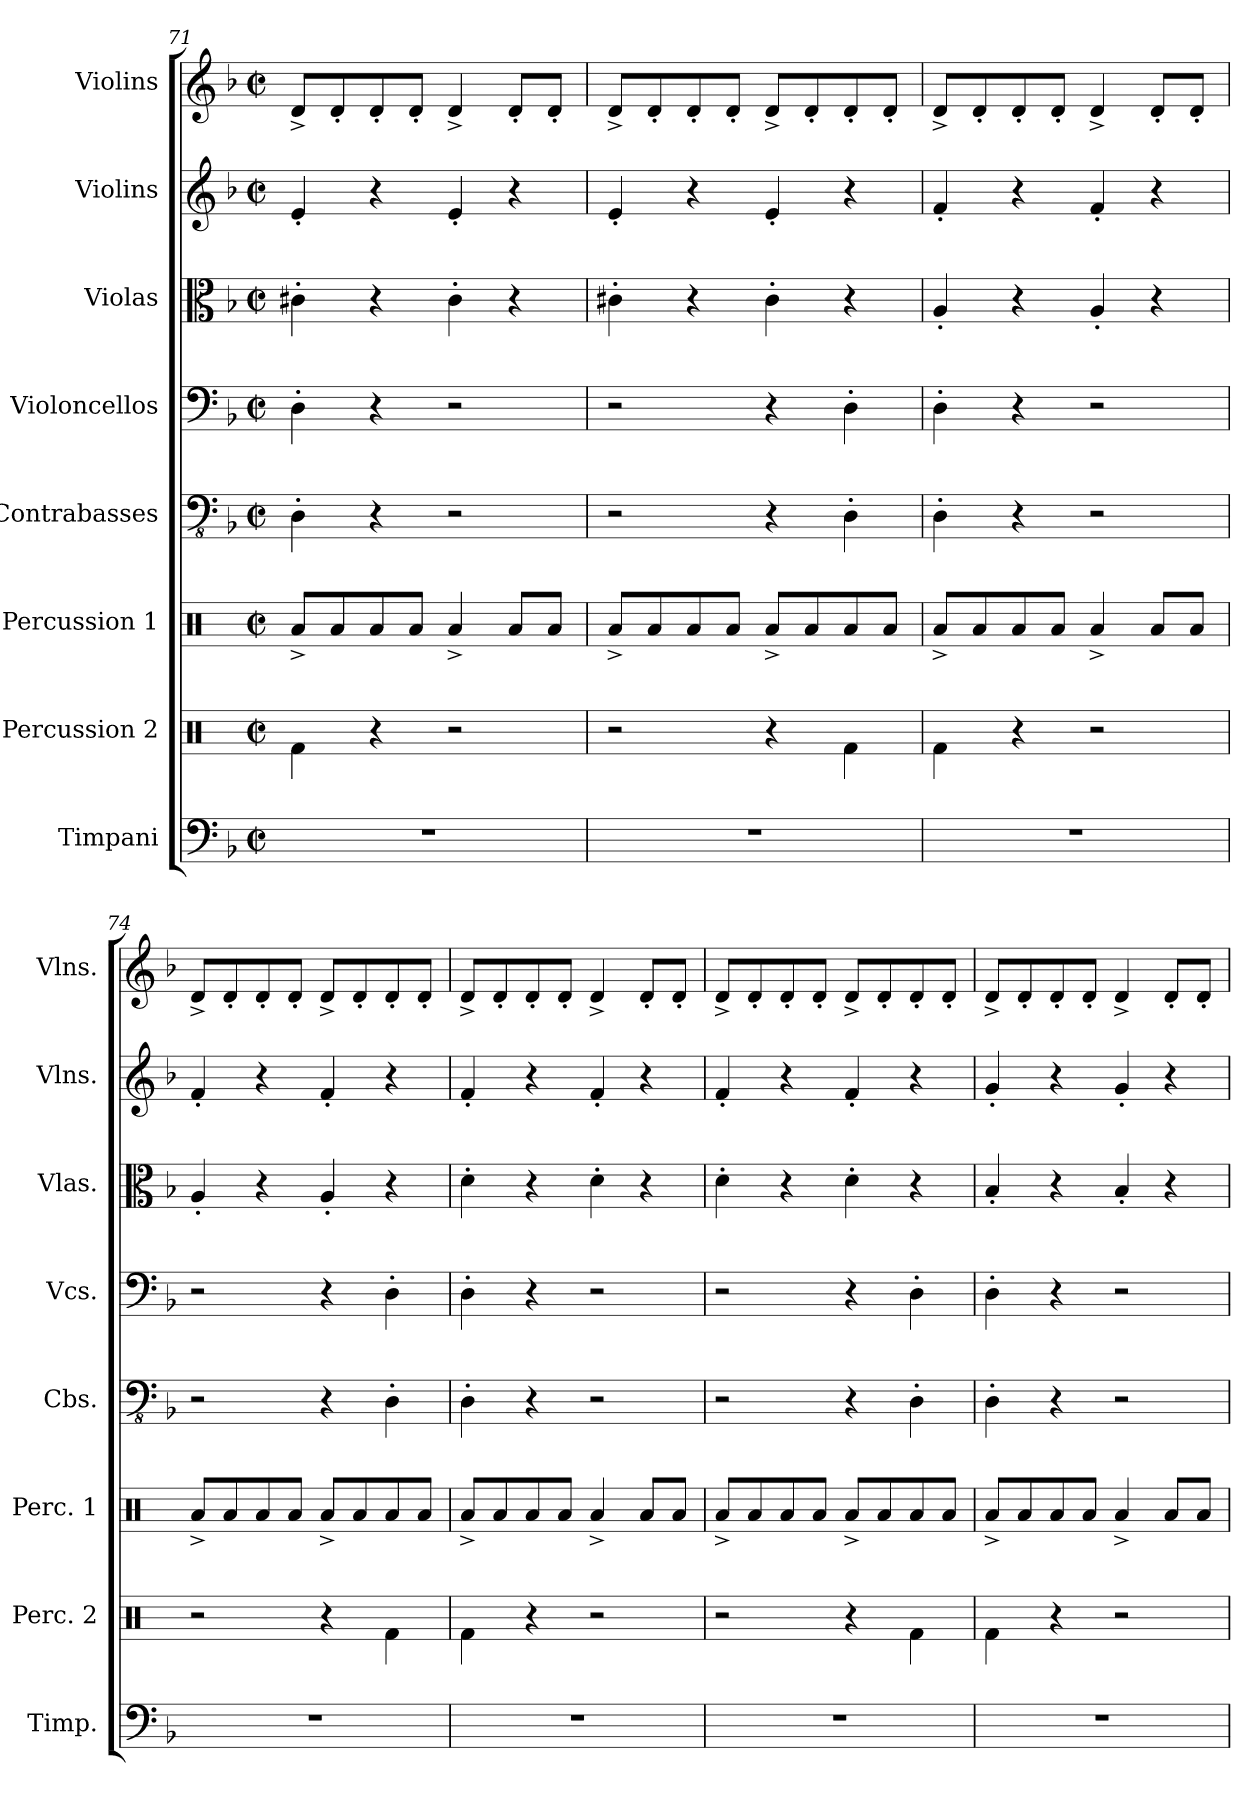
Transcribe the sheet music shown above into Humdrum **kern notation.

**kern	**kern	**kern	**kern	**kern	**kern	**kern	**kern
*part8	*part7	*part6	*part5	*part4	*part3	*part2	*part1
*staff8	*staff7	*staff6	*staff5	*staff4	*staff3	*staff2	*staff1
*I"Timpani	*I"Percussion 2	*I"Percussion 1	*I"Contrabasses	*I"Violoncellos	*I"Violas	*I"Violins	*I"Violins
*I'Timp.	*I'Perc. 2	*I'Perc. 1	*I'Cbs.	*I'Vcs.	*I'Vlas.	*I'Vlns.	*I'Vlns.
!!LO:LB:g=z
*clefF4	*clefX	*clefX	*clefFv4	*clefF4	*clefC3	*clefG2	*clefG2
*k[b-]	*k[]	*k[]	*k[b-]	*k[b-]	*k[b-]	*k[b-]	*k[b-]
*M2/2	*M2/2	*M2/2	*M2/2	*M2/2	*M2/2	*M2/2	*M2/2
*met(c|)	*met(c|)	*met(c|)	*met(c|)	*met(c|)	*met(c|)	*met(c|)	*met(c|)
=71	=71	=71	=71	=71	=71	=71	=71
1r	4Rf\	8Ra^/L	4DD'\	4D'\	4c#X'\	4e'/	8d^/L
.	.	8Ra/	.	.	.	.	8d'/
.	4r	8Ra/	4r	4r	4r	4r	8d'/
.	.	8Ra/J	.	.	.	.	8d'/J
.	2r	4Ra^/	2r	2r	4c#'\	4e'/	4d^/
.	.	8Ra/L	.	.	4r	4r	8d'/L
.	.	8Ra/J	.	.	.	.	8d'/J
=72	=72	=72	=72	=72	=72	=72	=72
1r	2r	8Ra^/L	2r	2r	4c#X'\	4e'/	8d^/L
.	.	8Ra/	.	.	.	.	8d'/
.	.	8Ra/	.	.	4r	4r	8d'/
.	.	8Ra/J	.	.	.	.	8d'/J
.	4r	8Ra^/L	4r	4r	4c#'\	4e'/	8d^/L
.	.	8Ra/	.	.	.	.	8d'/
.	4Rf\	8Ra/	4DD'\	4D'\	4r	4r	8d'/
.	.	8Ra/J	.	.	.	.	8d'/J
=73	=73	=73	=73	=73	=73	=73	=73
1r	4Rf\	8Ra^/L	4DD'\	4D'\	4A'/	4f'/	8d^/L
.	.	8Ra/	.	.	.	.	8d'/
.	4r	8Ra/	4r	4r	4r	4r	8d'/
.	.	8Ra/J	.	.	.	.	8d'/J
.	2r	4Ra^/	2r	2r	4A'/	4f'/	4d^/
.	.	8Ra/L	.	.	4r	4r	8d'/L
.	.	8Ra/J	.	.	.	.	8d'/J
=74	=74	=74	=74	=74	=74	=74	=74
1r	2r	8Ra^/L	2r	2r	4A'/	4f'/	8d^/L
.	.	8Ra/	.	.	.	.	8d'/
.	.	8Ra/	.	.	4r	4r	8d'/
.	.	8Ra/J	.	.	.	.	8d'/J
.	4r	8Ra^/L	4r	4r	4A'/	4f'/	8d^/L
.	.	8Ra/	.	.	.	.	8d'/
.	4Rf\	8Ra/	4DD'\	4D'\	4r	4r	8d'/
.	.	8Ra/J	.	.	.	.	8d'/J
=75	=75	=75	=75	=75	=75	=75	=75
1r	4Rf\	8Ra^/L	4DD'\	4D'\	4d'\	4f'/	8d^/L
.	.	8Ra/	.	.	.	.	8d'/
.	4r	8Ra/	4r	4r	4r	4r	8d'/
.	.	8Ra/J	.	.	.	.	8d'/J
.	2r	4Ra^/	2r	2r	4d'\	4f'/	4d^/
.	.	8Ra/L	.	.	4r	4r	8d'/L
.	.	8Ra/J	.	.	.	.	8d'/J
=76	=76	=76	=76	=76	=76	=76	=76
1r	2r	8Ra^/L	2r	2r	4d'\	4f'/	8d^/L
.	.	8Ra/	.	.	.	.	8d'/
.	.	8Ra/	.	.	4r	4r	8d'/
.	.	8Ra/J	.	.	.	.	8d'/J
.	4r	8Ra^/L	4r	4r	4d'\	4f'/	8d^/L
.	.	8Ra/	.	.	.	.	8d'/
.	4Rf\	8Ra/	4DD'\	4D'\	4r	4r	8d'/
.	.	8Ra/J	.	.	.	.	8d'/J
=77	=77	=77	=77	=77	=77	=77	=77
1r	4Rf\	8Ra^/L	4DD'\	4D'\	4B-'/	4g'/	8d^/L
.	.	8Ra/	.	.	.	.	8d'/
.	4r	8Ra/	4r	4r	4r	4r	8d'/
.	.	8Ra/J	.	.	.	.	8d'/J
.	2r	4Ra^/	2r	2r	4B-'/	4g'/	4d^/
.	.	8Ra/L	.	.	4r	4r	8d'/L
.	.	8Ra/J	.	.	.	.	8d'/J
=	=	=	=	=	=	=	=
*-	*-	*-	*-	*-	*-	*-	*-
